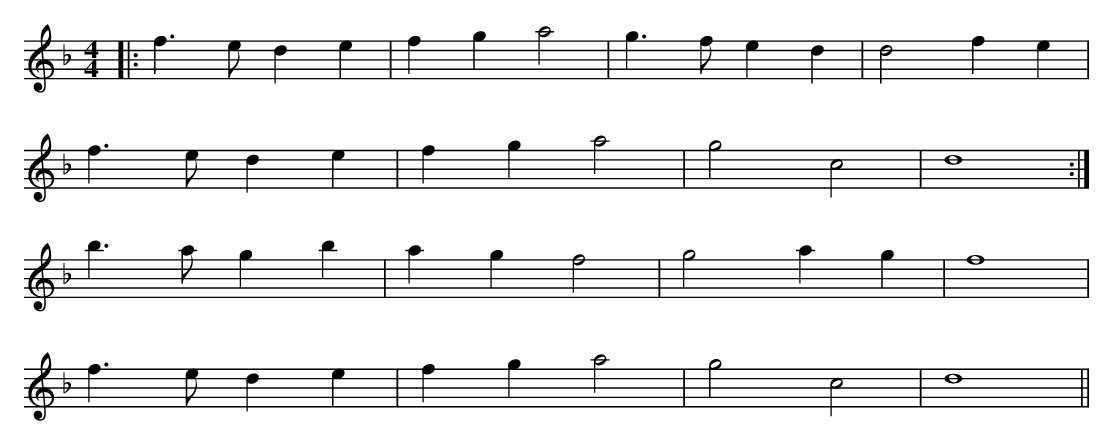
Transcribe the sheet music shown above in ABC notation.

X:1
M:4/4
K:Dmin
|:f3 e d2 e2|f2 g2 a4|g3 f e2 d2|d4 f2 e2|
f3 e d2 e2|f2 g2 a4|g4 c4|d8:|
b3 a g2 b2|a2 g2 f4|g4 a2 g2|f8|
f3 e d2 e2|f2 g2 a4|g4 c4|d8||
